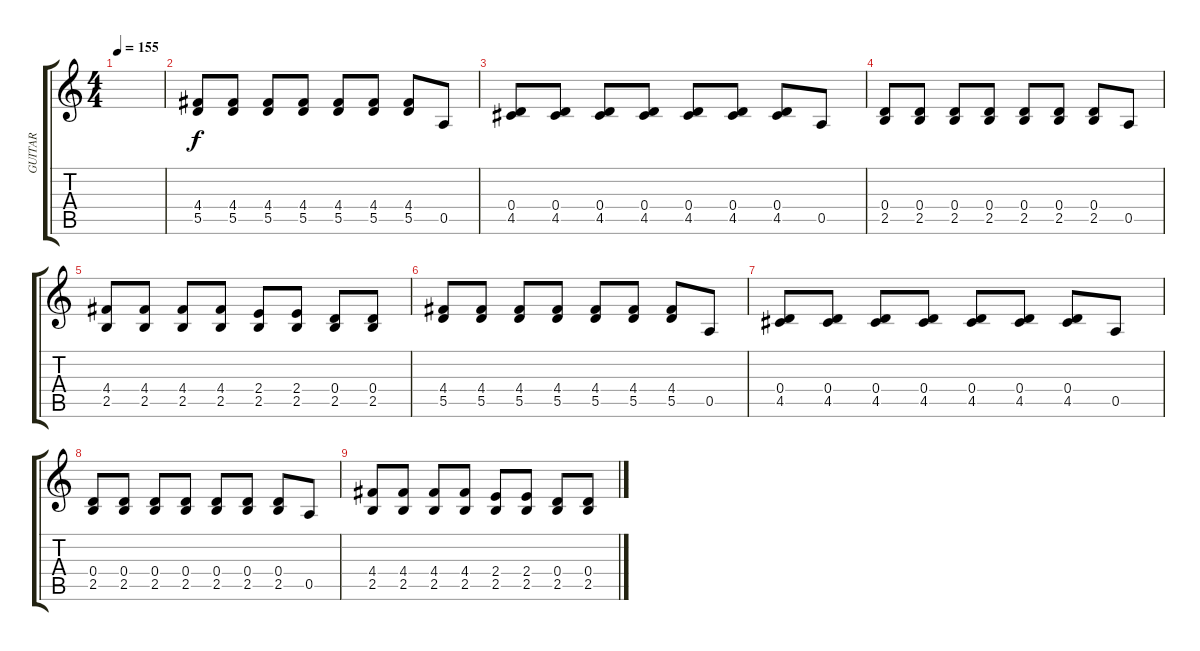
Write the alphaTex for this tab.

\track ("GUITAR" "GUITAR") {instrument electricguitarclean}
\staff {score tabs}
\tuning (E4 B3 G3 D3 A2 D2) {hide}
\ts (4 4)
\tempo 155
\clef g2
\ks c
|
(4.4 5.5).8{dy f instrument electricguitarclean} (4.4 5.5).8 (4.4 5.5).8 (4.4 5.5).8 (4.4 5.5).8 (4.4 5.5).8 (4.4 5.5).8 0.5.8 |
(0.4 4.5).8 (0.4 4.5).8 (0.4 4.5).8 (0.4 4.5).8 (0.4 4.5).8 (0.4 4.5).8 (0.4 4.5).8 0.5.8 |
(0.4 2.5).8 (0.4 2.5).8 (0.4 2.5).8 (0.4 2.5).8 (0.4 2.5).8 (0.4 2.5).8 (0.4 2.5).8 0.5.8 |
(4.4 2.5).8 (4.4 2.5).8 (4.4 2.5).8 (4.4 2.5).8 (2.4 2.5).8 (2.4 2.5).8 (0.4 2.5).8 (0.4 2.5).8 |
(4.4 5.5).8 (4.4 5.5).8 (4.4 5.5).8 (4.4 5.5).8 (4.4 5.5).8 (4.4 5.5).8 (4.4 5.5).8 0.5.8 |
(0.4 4.5).8 (0.4 4.5).8 (0.4 4.5).8 (0.4 4.5).8 (0.4 4.5).8 (0.4 4.5).8 (0.4 4.5).8 0.5.8 |
(0.4 2.5).8 (0.4 2.5).8 (0.4 2.5).8 (0.4 2.5).8 (0.4 2.5).8 (0.4 2.5).8 (0.4 2.5).8 0.5.8 |
(4.4 2.5).8 (4.4 2.5).8 (4.4 2.5).8 (4.4 2.5).8 (2.4 2.5).8 (2.4 2.5).8 (0.4 2.5).8 (0.4 2.5).8
